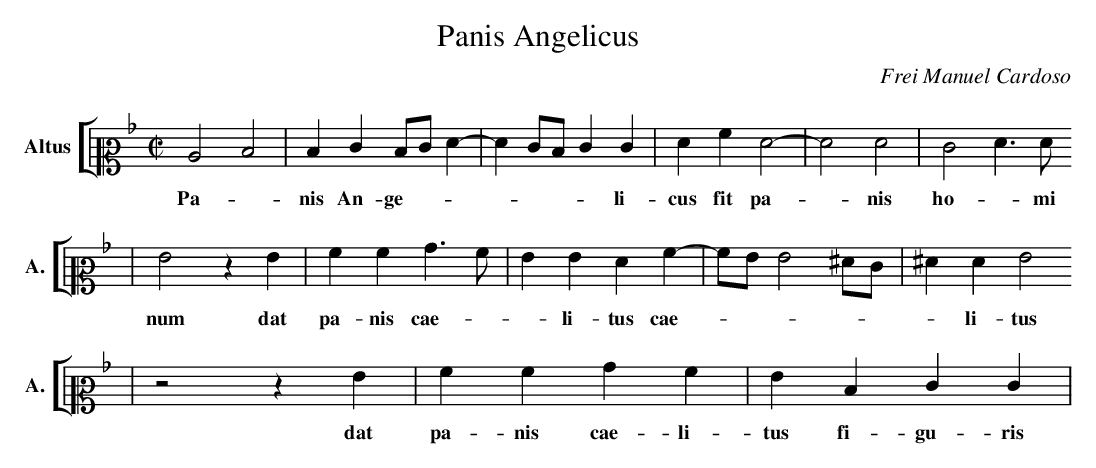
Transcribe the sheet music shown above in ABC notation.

X:1
T:Panis Angelicus
C:Frei Manuel Cardoso
M:C|
L:1/4
K:F
V: 2 clef=alto name="Altus" sname="A."
%%staves [ 2 ]
[K: alto2]
[V: 2]	C2- D2 | D E D/E/ F- | F E/D/ E E | F A F2- | F2 F2 | E2 F3/2 F1/2
w:Pa--nis An-ge-------li-cus fit pa- - nis ho--mi
| G2 z G | A A B3/2 A1/2 | G G F A- | A/G/ G2 ^F/E/ | ^F F G2
w: num dat pa-nis cae---li-tus cae-------li-tus
[V: 2]| z2 z G | A A B A | G D E E |
w: dat pa-nis cae-li-tus fi-gu-ris

[V: 2] F3/2 E/ D C | B, D F2 \ | G A3/2 G1/2 G- | G ^F1/2E1/2 ^F2 | z F G A | A3/2 A1/2 G A
w: ter---mi-num, fi-gu-ris ter----mi--num O Rex mi-ra-bi-lis man-
| D1/2E1/2 F2 E | D1/2E1/4F1/4 G2 F1/2E1/2 |^F F G2 | z D D E | F3/2 F1/2 E A
w: du---cat Do-------mi-num O Rex mi-ra-bi-lis man
| A G1/2F1/2 E D1/2C1/2 | D B, C3/2 C1/2 | B, B2 G- | G F2 G | E F2 E | F4 |]
w: du-------cat Do-mi-num pau-per_ser-vus et hu-mi-lis.
